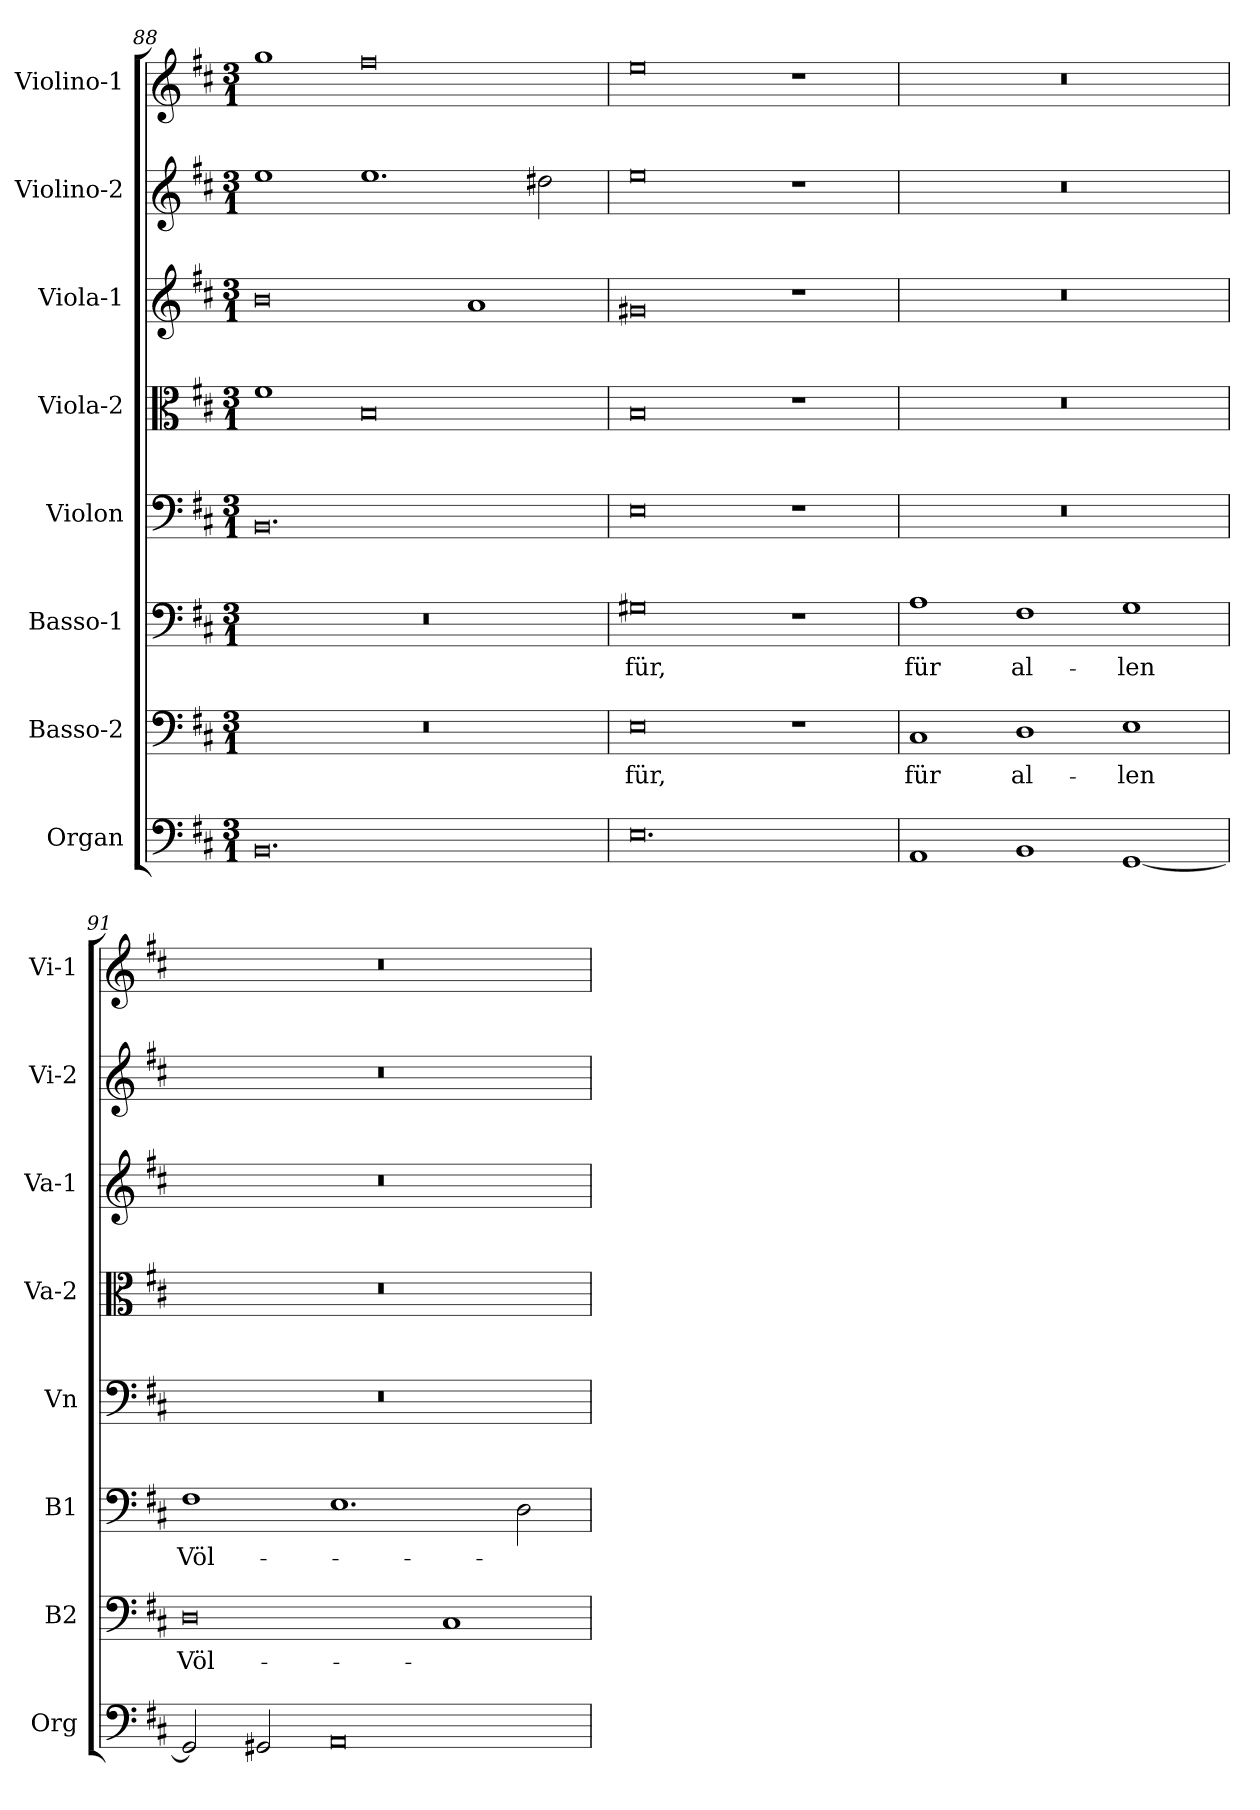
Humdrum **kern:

**kern	**kern	**text	**kern	**text	**kern	**kern	**kern	**kern	**kern
*part8	*part7	*part7	*part6	*part6	*part5	*part4	*part3	*part2	*part1
*staff8	*staff7	*staff7	*staff6	*staff6	*staff5	*staff4	*staff3	*staff2	*staff1
*I"Organ	*I"Basso-2	*	*I"Basso-1	*	*I"Violon	*I"Viola-2	*I"Viola-1	*I"Violino-2	*I"Violino-1
*I'Org	*I'B2	*	*I'B1	*	*I'Vn	*I'Va-2	*I'Va-1	*I'Vi-2	*I'Vi-1
*clefF4	*clefF4	*	*clefF4	*	*clefF4	*clefC3	*clefG2	*clefG2	*clefG2
*k[f#c#]	*k[f#c#]	*	*k[f#c#]	*	*k[f#c#]	*k[f#c#]	*k[f#c#]	*k[f#c#]	*k[f#c#]
*D:	*D:	*	*D:	*	*D:	*D:	*D:	*D:	*D:
*M3/1	*M3/1	*	*M3/1	*	*M3/1	*M3/1	*M3/1	*M3/1	*M3/1
=88	=88	=88	=88	=88	=88	=88	=88	=88	=88
0.BB	0.r	.	0.r	.	0.BB	1f#	0b	1ee	1gg
.	.	.	.	.	.	0B	.	1.ee	0ff#
.	.	.	.	.	.	.	1a	.	.
.	.	.	.	.	.	.	.	2dd#X\	.
!!LO:LB:g=z
=89	=89	=89	=89	=89	=89	=89	=89	=89	=89
!	!	!LO:LY:b	!	!LO:LY:b	!	!	!	!	!
0.E	0E	für,	0G#X	für,	0E	0B	0g#X	0ee	0ee
.	1r	.	1r	.	1r	1r	1r	1r	1r
=90	=90	=90	=90	=90	=90	=90	=90	=90	=90
!	!	!LO:LY:b	!	!LO:LY:b	!	!	!	!	!
1AA	1C#	für	1A	für	0.r	0.r	0.r	0.r	0.r
!	!	!LO:LY:b	!	!LO:LY:b	!	!	!	!	!
1BB	1D	al-	1F#	al-	.	.	.	.	.
!	!	!LO:LY:b	!	!LO:LY:b	!	!	!	!	!
[<1GG	1E	-len	1G	-len	.	.	.	.	.
=91	=91	=91	=91	=91	=91	=91	=91	=91	=91
!	!	!LO:LY:b	!	!LO:LY:b	!	!	!	!	!
2GG/]	0D	Völ-	1F#	Völ-	0.r	0.r	0.r	0.r	0.r
2GG#X/	.	.	.	.	.	.	.	.	.
0AA	.	.	1.E	.	.	.	.	.	.
.	1C#	.	.	.	.	.	.	.	.
.	.	.	2D\	.	.	.	.	.	.
=	=	=	=	=	=	=	=	=	=
*-	*-	*-	*-	*-	*-	*-	*-	*-	*-
